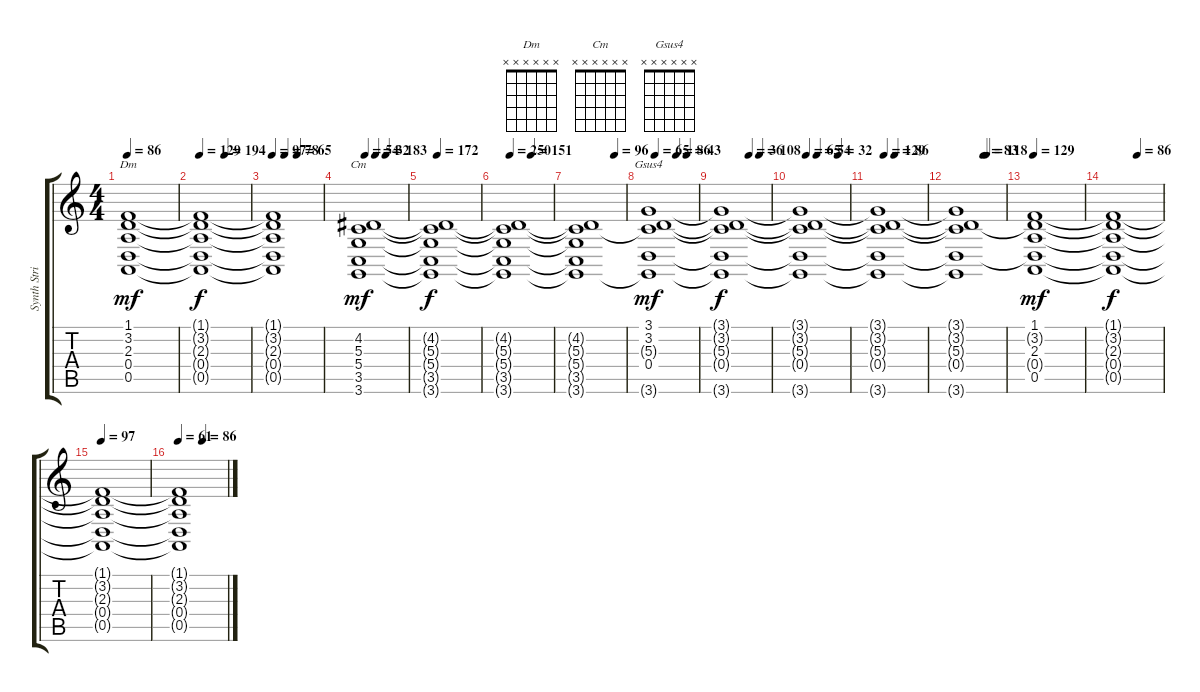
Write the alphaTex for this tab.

\track ("Synth Strings" "Synth Stri") {instrument synthstrings2}
\staff {score tabs}
\tuning (E4 B3 G3 D3 A2 E2) {hide}
\chord ("Dm" x x x x x x)
\chord ("Cm" x x x x x x)
\chord ("Gsus4" x x x x x x)
\ts (4 4)
\tempo 86
\clef g2
\ks c
(1.1 3.2{t} 2.3 0.4{t} 0.5).1{ch "Dm" dy mf} |
\tempo 129
\tempo (194 0.5)
(1.1{t} 3.2{t} 2.3{t} 0.4{t} 0.5{t}).1{dy f} |
\tempo 97
\tempo (78 0.25)
\tempo (65 0.5)
(1.1{t} 3.2{t} 2.3{t} 0.4{t} 0.5{t}).1 |
\tempo 54
\tempo (32 0.25)
\tempo (183 0.5)
(4.2 5.3 5.4 3.5 3.6).1{ch "Cm" dy mf} |
\tempo 172
(4.2{t} 5.3{t} 5.4{t} 3.5{t} 3.6{t}).1{dy f} |
\tempo 250
\tempo (151 0.5)
(4.2{t} 5.3{t} 5.4{t} 3.5{t} 3.6{t}).1 |
\tempo (96 0.75)
(4.2{t} 5.3{t} 5.4{t} 3.5{t} 3.6{t}).1 |
\tempo 65
\tempo (86 0.5)
\tempo (43 0.75)
(3.1 3.2 5.3{t} 0.4 3.6{t}).1{ch "Gsus4" dy mf} |
\tempo (36 0.5)
\tempo (108 0.75)
(3.1{t} 3.2{t} 5.3{t} 0.4{t} 3.6{t}).1{dy f} |
\tempo 65
\tempo (54 0.25)
\tempo (32 0.75)
(3.1{t} 3.2{t} 5.3{t} 0.4{t} 3.6{t}).1 |
\tempo 129
\tempo (86 0.25)
(3.1{t} 3.2{t} 5.3{t} 0.4{t} 3.6{t}).1 |
\tempo (83 0.5)
\tempo (118 0.5625)
(3.1{t} 3.2{t} 5.3{t} 0.4{t} 3.6{t}).1 |
\tempo 129
(1.1 3.2{t} 2.3 0.4{t} 0.5).1{dy mf} |
\tempo (86 0.5)
(1.1{t} 3.2{t} 2.3{t} 0.4{t} 0.5{t}).1{dy f} |
\tempo 97
(1.1{t} 3.2{t} 2.3{t} 0.4{t} 0.5{t}).1 |
\tempo 61
\tempo (86 0.5)
(1.1{t} 3.2{t} 2.3{t} 0.4{t} 0.5{t}).1
